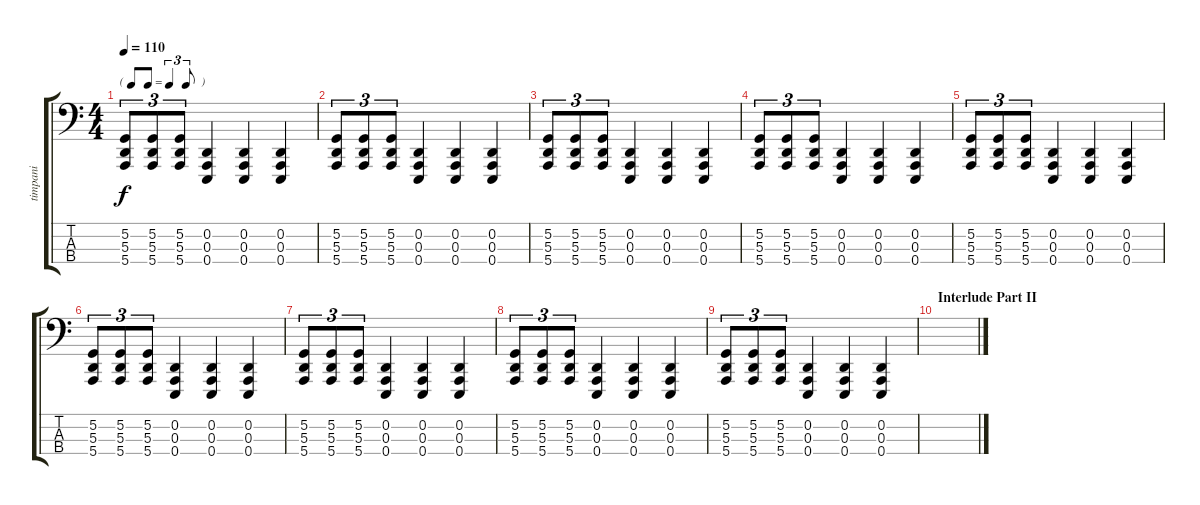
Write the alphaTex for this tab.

\track ("timpani" "timpani") {instrument timpani}
\staff {score tabs}
\tuning (G2 D2 A1 E1) {hide}
\ts (4 4)
\tf triplet8th
\tempo 110
\clef f4
\ks c
(5.2 5.3 5.4).8{tu (3 2) dy f} (5.2 5.3 5.4).8{tu (3 2)} (5.2 5.3 5.4).8{tu (3 2)} (0.2 0.3 0.4).4 (0.2 0.3 0.4).4 (0.2 0.3 0.4).4 |
(5.2 5.3 5.4).8{tu (3 2)} (5.2 5.3 5.4).8{tu (3 2)} (5.2 5.3 5.4).8{tu (3 2)} (0.2 0.3 0.4).4 (0.2 0.3 0.4).4 (0.2 0.3 0.4).4 |
(5.2 5.3 5.4).8{tu (3 2)} (5.2 5.3 5.4).8{tu (3 2)} (5.2 5.3 5.4).8{tu (3 2)} (0.2 0.3 0.4).4 (0.2 0.3 0.4).4 (0.2 0.3 0.4).4 |
(5.2 5.3 5.4).8{tu (3 2)} (5.2 5.3 5.4).8{tu (3 2)} (5.2 5.3 5.4).8{tu (3 2)} (0.2 0.3 0.4).4 (0.2 0.3 0.4).4 (0.2 0.3 0.4).4 |
(5.2 5.3 5.4).8{tu (3 2)} (5.2 5.3 5.4).8{tu (3 2)} (5.2 5.3 5.4).8{tu (3 2)} (0.2 0.3 0.4).4 (0.2 0.3 0.4).4 (0.2 0.3 0.4).4 |
(5.2 5.3 5.4).8{tu (3 2)} (5.2 5.3 5.4).8{tu (3 2)} (5.2 5.3 5.4).8{tu (3 2)} (0.2 0.3 0.4).4 (0.2 0.3 0.4).4 (0.2 0.3 0.4).4 |
(5.2 5.3 5.4).8{tu (3 2)} (5.2 5.3 5.4).8{tu (3 2)} (5.2 5.3 5.4).8{tu (3 2)} (0.2 0.3 0.4).4 (0.2 0.3 0.4).4 (0.2 0.3 0.4).4 |
(5.2 5.3 5.4).8{tu (3 2)} (5.2 5.3 5.4).8{tu (3 2)} (5.2 5.3 5.4).8{tu (3 2)} (0.2 0.3 0.4).4 (0.2 0.3 0.4).4 (0.2 0.3 0.4).4 |
(5.2 5.3 5.4).8{tu (3 2)} (5.2 5.3 5.4).8{tu (3 2)} (5.2 5.3 5.4).8{tu (3 2)} (0.2 0.3 0.4).4 (0.2 0.3 0.4).4 (0.2 0.3 0.4).4 |
\section ("" "Interlude Part II")
